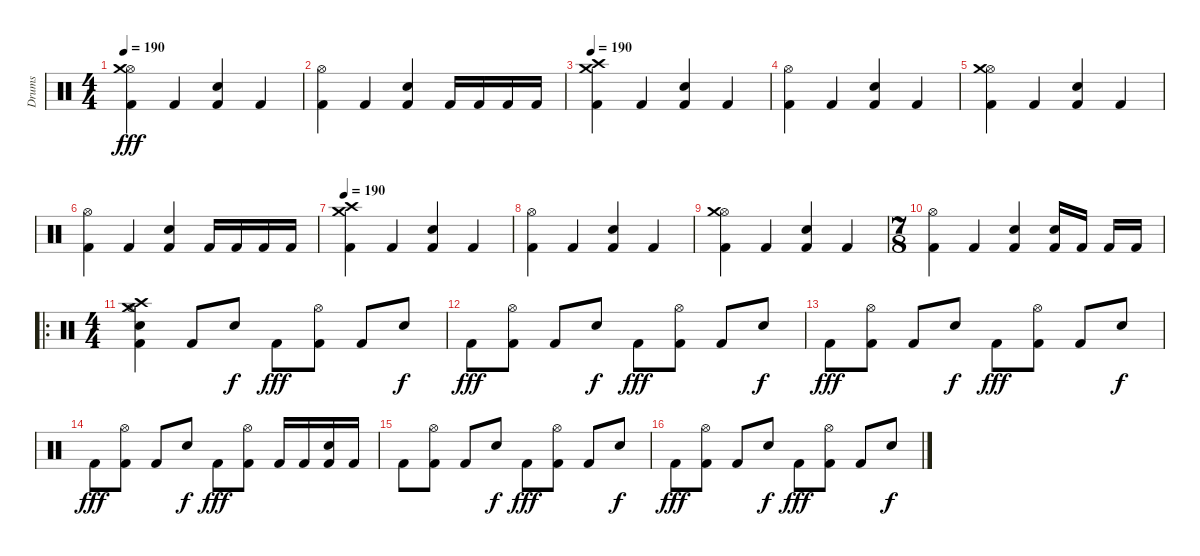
\track ("Drums" "Drums") {instrument percussion}
\staff {score}
\articulation defaults
\ts (4 4)
\tempo 190
\clef neutral
\ks c
("Hi-Hat (open)" "Crash medium (hit)" "Kick (hit) 2").4{dy fff} "Kick (hit) 2".4 ("Snare (hit) 2" "Kick (hit) 2").4 "Kick (hit) 2".4 |
("Hi-Hat (open)" "Kick (hit) 2").4 "Kick (hit) 2".4 ("Snare (hit) 2" "Kick (hit) 2").4 "Kick (hit) 2".16 "Kick (hit) 2".16 "Kick (hit) 2".16 "Kick (hit) 2".16 |
\tempo 190
("Crash medium (hit)" "Crash high (hit)" "Kick (hit) 2").4 "Kick (hit) 2".4 ("Snare (hit) 2" "Kick (hit) 2").4 "Kick (hit) 2".4 |
("Hi-Hat (open)" "Kick (hit) 2").4 "Kick (hit) 2".4 ("Snare (hit) 2" "Kick (hit) 2").4 "Kick (hit) 2".4 |
("Hi-Hat (open)" "Crash medium (hit)" "Kick (hit) 2").4 "Kick (hit) 2".4 ("Snare (hit) 2" "Kick (hit) 2").4 "Kick (hit) 2".4 |
("Hi-Hat (open)" "Kick (hit) 2").4 "Kick (hit) 2".4 ("Snare (hit) 2" "Kick (hit) 2").4 "Kick (hit) 2".16 "Kick (hit) 2".16 "Kick (hit) 2".16 "Kick (hit) 2".16 |
\tempo 190
("Crash medium (hit)" "Crash high (hit)" "Kick (hit) 2").4 "Kick (hit) 2".4 ("Snare (hit) 2" "Kick (hit) 2").4 "Kick (hit) 2".4 |
("Hi-Hat (open)" "Kick (hit) 2").4 "Kick (hit) 2".4 ("Snare (hit) 2" "Kick (hit) 2").4 "Kick (hit) 2".4 |
("Hi-Hat (open)" "Crash medium (hit)" "Kick (hit) 2").4 "Kick (hit) 2".4 ("Snare (hit) 2" "Kick (hit) 2").4 "Kick (hit) 2".4 |
\ts (7 8)
("Hi-Hat (open)" "Kick (hit) 2").4 "Kick (hit) 2".4 ("Snare (hit) 2" "Kick (hit) 2").4 ("Snare (hit) 2" "Kick (hit) 2").16 "Kick (hit) 2".16 "Kick (hit) 2".16 "Kick (hit) 2".16 |
\ro
\ts (4 4)
("Hi-Hat (open)" "Crash medium (hit)" "Crash high (hit)" "Snare (hit) 2" "Kick (hit) 2").4 "Kick (hit) 2".8 "Snare (hit) 2".8{dy f} "Kick (hit) 2".8{dy fff} ("Hi-Hat (open)" "Kick (hit) 2").8 "Kick (hit) 2".8 "Snare (hit) 2".8{dy f} |
"Kick (hit) 2".8{dy fff} ("Hi-Hat (open)" "Kick (hit) 2").8 "Kick (hit) 2".8 "Snare (hit) 2".8{dy f} "Kick (hit) 2".8{dy fff} ("Hi-Hat (open)" "Kick (hit) 2").8 "Kick (hit) 2".8 "Snare (hit) 2".8{dy f} |
"Kick (hit) 2".8{dy fff} ("Hi-Hat (open)" "Kick (hit) 2").8 "Kick (hit) 2".8 "Snare (hit) 2".8{dy f} "Kick (hit) 2".8{dy fff} ("Hi-Hat (open)" "Kick (hit) 2").8 "Kick (hit) 2".8 "Snare (hit) 2".8{dy f} |
"Kick (hit) 2".8{dy fff} ("Hi-Hat (open)" "Kick (hit) 2").8 "Kick (hit) 2".8 "Snare (hit) 2".8{dy f} "Kick (hit) 2".8{dy fff} ("Hi-Hat (open)" "Kick (hit) 2").8 "Kick (hit) 2".16 "Kick (hit) 2".16 ("Snare (hit) 2" "Kick (hit) 2").16 "Kick (hit) 2".16 |
"Kick (hit) 2".8 ("Hi-Hat (open)" "Kick (hit) 2").8 "Kick (hit) 2".8 "Snare (hit) 2".8{dy f} "Kick (hit) 2".8{dy fff} ("Hi-Hat (open)" "Kick (hit) 2").8 "Kick (hit) 2".8 "Snare (hit) 2".8{dy f} |
"Kick (hit) 2".8{dy fff} ("Hi-Hat (open)" "Kick (hit) 2").8 "Kick (hit) 2".8 "Snare (hit) 2".8{dy f} "Kick (hit) 2".8{dy fff} ("Hi-Hat (open)" "Kick (hit) 2").8 "Kick (hit) 2".8 "Snare (hit) 2".8{dy f}
